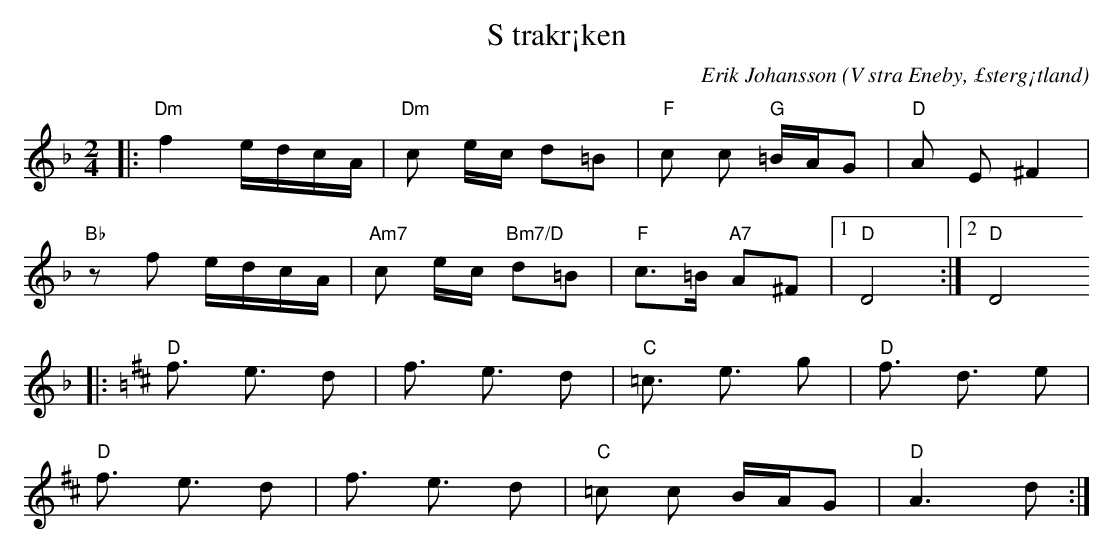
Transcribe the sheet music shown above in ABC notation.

X:1
T:S trakr¡ken
C:Erik Johansson
O:V stra Eneby, £sterg¡tland
Q:90
M:2/4
L:1/8
K:Dm
|:"Dm"f2 e/d/c/A/ |"Dm"c e/c/ d=B| "F" c c "G" =B/A/G | "D" A E ^F2 |
"Bb" zf e/d/c/A/ |"Am7"c e/c/ "Bm7/D"d=B| "F" c>=B  "A7" A^F |1 "D" D4 :|2 "D" D4
K:D
|:"D" f3/2 e3/2 d |f3/2 e3/2 d| "C" =c3/2 e3/2 g| "D" f3/2 d3/2 e |
"D" f3/2 e3/2 d |f3/2 e3/2 d| "C"=c c  B/A/G  | "D" A3  d:|
